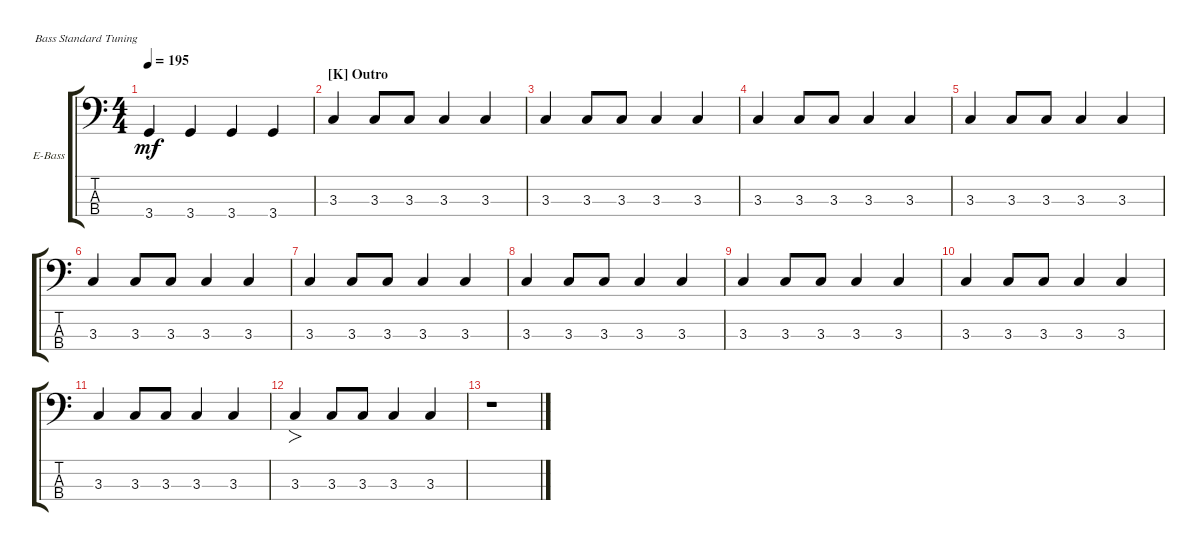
\defaultSystemsLayout 4
\bracketExtendMode groupsimilarinstruments
\firstSystemTrackNameOrientation horizontal
\otherSystemsTrackNameOrientation horizontal
\track ("Electric Bass" "E-Bass") {instrument electricbassfinger}
\staff {score tabs}
\tuning (G2 D2 A1 E1)
\ts (4 4)
\tempo 195
\clef f4
\ks c
3.4.4{dy mf} 3.4.4 3.4.4 3.4.4 |
\section ("K" "Outro")
3.3.4 3.3.8 3.3.8 3.3.4 3.3.4 |
3.3.4 3.3.8 3.3.8 3.3.4 3.3.4 |
3.3.4 3.3.8 3.3.8 3.3.4 3.3.4 |
3.3.4 3.3.8 3.3.8 3.3.4 3.3.4 |
3.3.4 3.3.8 3.3.8 3.3.4 3.3.4 |
3.3.4 3.3.8 3.3.8 3.3.4 3.3.4 |
3.3.4 3.3.8 3.3.8 3.3.4 3.3.4 |
3.3.4 3.3.8 3.3.8 3.3.4 3.3.4 |
3.3.4 3.3.8 3.3.8 3.3.4 3.3.4 |
3.3.4 3.3.8 3.3.8 3.3.4 3.3.4 |
3.3.4{fo} 3.3.8 3.3.8 3.3.4 3.3.4 |
r.1
